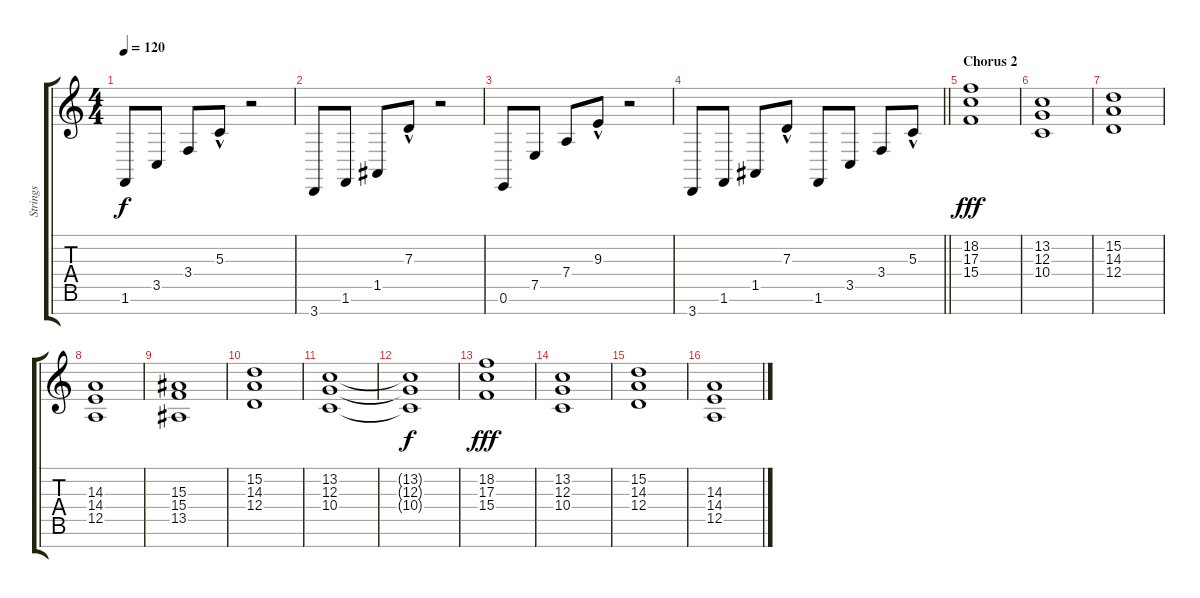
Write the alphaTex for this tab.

\track ("Strings" "Strings") {instrument stringensemble1}
\staff {score tabs}
\tuning (E4 B3 G3 D3 A2 E2 B1) {hide}
\ts (4 4)
\tempo 120
\clef g2
\ks c
1.6.8{dy f instrument stringensemble1} 3.5.8 3.4.8 5.3{hac}.8 r.2 |
3.7.8 1.6.8 1.5.8 7.3{hac}.8 r.2 |
0.6.8 7.5.8 7.4.8 9.3{hac}.8 r.2 |
\barLineRight lightlight
3.7.8 1.6.8 1.5.8 7.3{hac}.8 1.6.8{instrument stringensemble1} 3.5.8 3.4.8 5.3{hac}.8 |
\section ("" "Chorus 2")
(18.2 17.3 15.4).1{dy fff} |
(13.2 12.3 10.4).1 |
(15.2 14.3 12.4).1 |
(14.3 14.4 12.5).1 |
(15.3 15.4 13.5).1 |
(15.2 14.3 12.4).1 |
(13.2 12.3 10.4).1 |
(13.2{t} 12.3{t} 10.4{t}).1{dy f} |
(18.2 17.3 15.4).1{dy fff} |
(13.2 12.3 10.4).1 |
(15.2 14.3 12.4).1 |
(14.3 14.4 12.5).1
